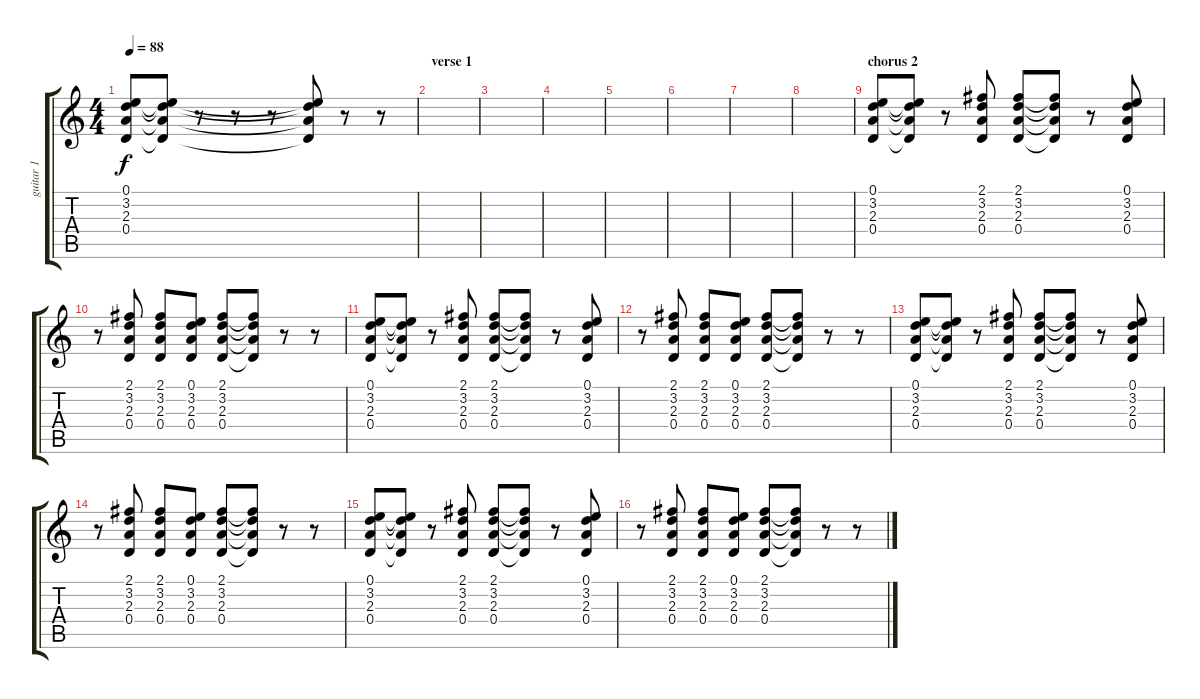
\track ("guitar 1" "guitar 1") {instrument acousticguitarsteel}
\staff {score tabs}
\tuning (E4 B3 G3 D3 A2 E2) {hide}
\ts (4 4)
\tempo 88
\clef g2
\ks c
(0.1 3.2 2.3 0.4).8{dy f} (0.1{t} 3.2{t} 2.3{t} 0.4{t}).8 r.8 r.8 r.8 (0.1{t} 3.2{t} 2.3{t} 0.4{t}).8 r.8 r.8 |
\section ("" "verse 1")
|
|
|
|
|
|
|
\section ("" "chorus 2")
(0.1 3.2 2.3 0.4).8 (0.1{t} 3.2{t} 2.3{t} 0.4{t}).8 r.8 (2.1 3.2 2.3 0.4).8 (2.1 3.2 2.3 0.4).8 (2.1{t} 3.2{t} 2.3{t} 0.4{t}).8 r.8 (0.1 3.2 2.3 0.4).8 |
r.8 (2.1 3.2 2.3 0.4).8 (2.1 3.2 2.3 0.4).8 (0.1 3.2 2.3 0.4).8 (2.1 3.2 2.3 0.4).8 (2.1{t} 3.2{t} 2.3{t} 0.4{t}).8 r.8 r.8 |
(0.1 3.2 2.3 0.4).8 (0.1{t} 3.2{t} 2.3{t} 0.4{t}).8 r.8 (2.1 3.2 2.3 0.4).8 (2.1 3.2 2.3 0.4).8 (2.1{t} 3.2{t} 2.3{t} 0.4{t}).8 r.8 (0.1 3.2 2.3 0.4).8 |
r.8 (2.1 3.2 2.3 0.4).8 (2.1 3.2 2.3 0.4).8 (0.1 3.2 2.3 0.4).8 (2.1 3.2 2.3 0.4).8 (2.1{t} 3.2{t} 2.3{t} 0.4{t}).8 r.8 r.8 |
(0.1 3.2 2.3 0.4).8 (0.1{t} 3.2{t} 2.3{t} 0.4{t}).8 r.8 (2.1 3.2 2.3 0.4).8 (2.1 3.2 2.3 0.4).8 (2.1{t} 3.2{t} 2.3{t} 0.4{t}).8 r.8 (0.1 3.2 2.3 0.4).8 |
r.8 (2.1 3.2 2.3 0.4).8 (2.1 3.2 2.3 0.4).8 (0.1 3.2 2.3 0.4).8 (2.1 3.2 2.3 0.4).8 (2.1{t} 3.2{t} 2.3{t} 0.4{t}).8 r.8 r.8 |
(0.1 3.2 2.3 0.4).8 (0.1{t} 3.2{t} 2.3{t} 0.4{t}).8 r.8 (2.1 3.2 2.3 0.4).8 (2.1 3.2 2.3 0.4).8 (2.1{t} 3.2{t} 2.3{t} 0.4{t}).8 r.8 (0.1 3.2 2.3 0.4).8 |
r.8 (2.1 3.2 2.3 0.4).8 (2.1 3.2 2.3 0.4).8 (0.1 3.2 2.3 0.4).8 (2.1 3.2 2.3 0.4).8 (2.1{t} 3.2{t} 2.3{t} 0.4{t}).8 r.8 r.8
